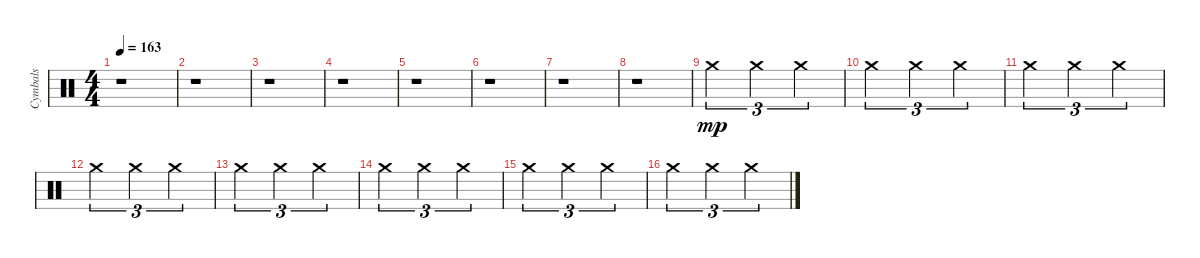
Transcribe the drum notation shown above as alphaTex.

\track ("Cymbals" "Cymbals") {instrument percussion}
\staff {score}
\articulation defaults
\ts (4 4)
\tempo 163
\clef neutral
\ks c
r.1{dy mp} |
r.1 |
r.1 |
r.1 |
r.1 |
r.1 |
r.1 |
r.1 |
"Crash medium (hit)".2{tu (3 2) balance 0} "Crash medium (hit)".2{tu (3 2) balance 1} "Crash medium (hit)".2{tu (3 2) balance 2} |
"Crash medium (hit)".2{tu (3 2) balance 3} "Crash medium (hit)".2{tu (3 2) balance 4} "Crash medium (hit)".2{tu (3 2) balance 5} |
"Crash medium (hit)".2{tu (3 2) balance 7} "Crash medium (hit)".2{tu (3 2) balance 9} "Crash medium (hit)".2{tu (3 2) balance 10} |
"Crash medium (hit)".2{tu (3 2) balance 11} "Crash medium (hit)".2{tu (3 2) balance 12} "Crash medium (hit)".2{tu (3 2) balance 13} |
"Crash medium (hit)".2{tu (3 2) balance 16} "Crash medium (hit)".2{tu (3 2) balance 13} "Crash medium (hit)".2{tu (3 2) balance 12} |
"Crash medium (hit)".2{tu (3 2) balance 12} "Crash medium (hit)".2{tu (3 2) balance 11} "Crash medium (hit)".2{tu (3 2) balance 10} |
"Crash medium (hit)".2{tu (3 2) balance 7} "Crash medium (hit)".2{tu (3 2) balance 6} "Crash medium (hit)".2{tu (3 2) balance 5} |
"Crash medium (hit)".2{tu (3 2) balance 4} "Crash medium (hit)".2{tu (3 2) balance 2} "Crash medium (hit)".2{tu (3 2) balance 1}
